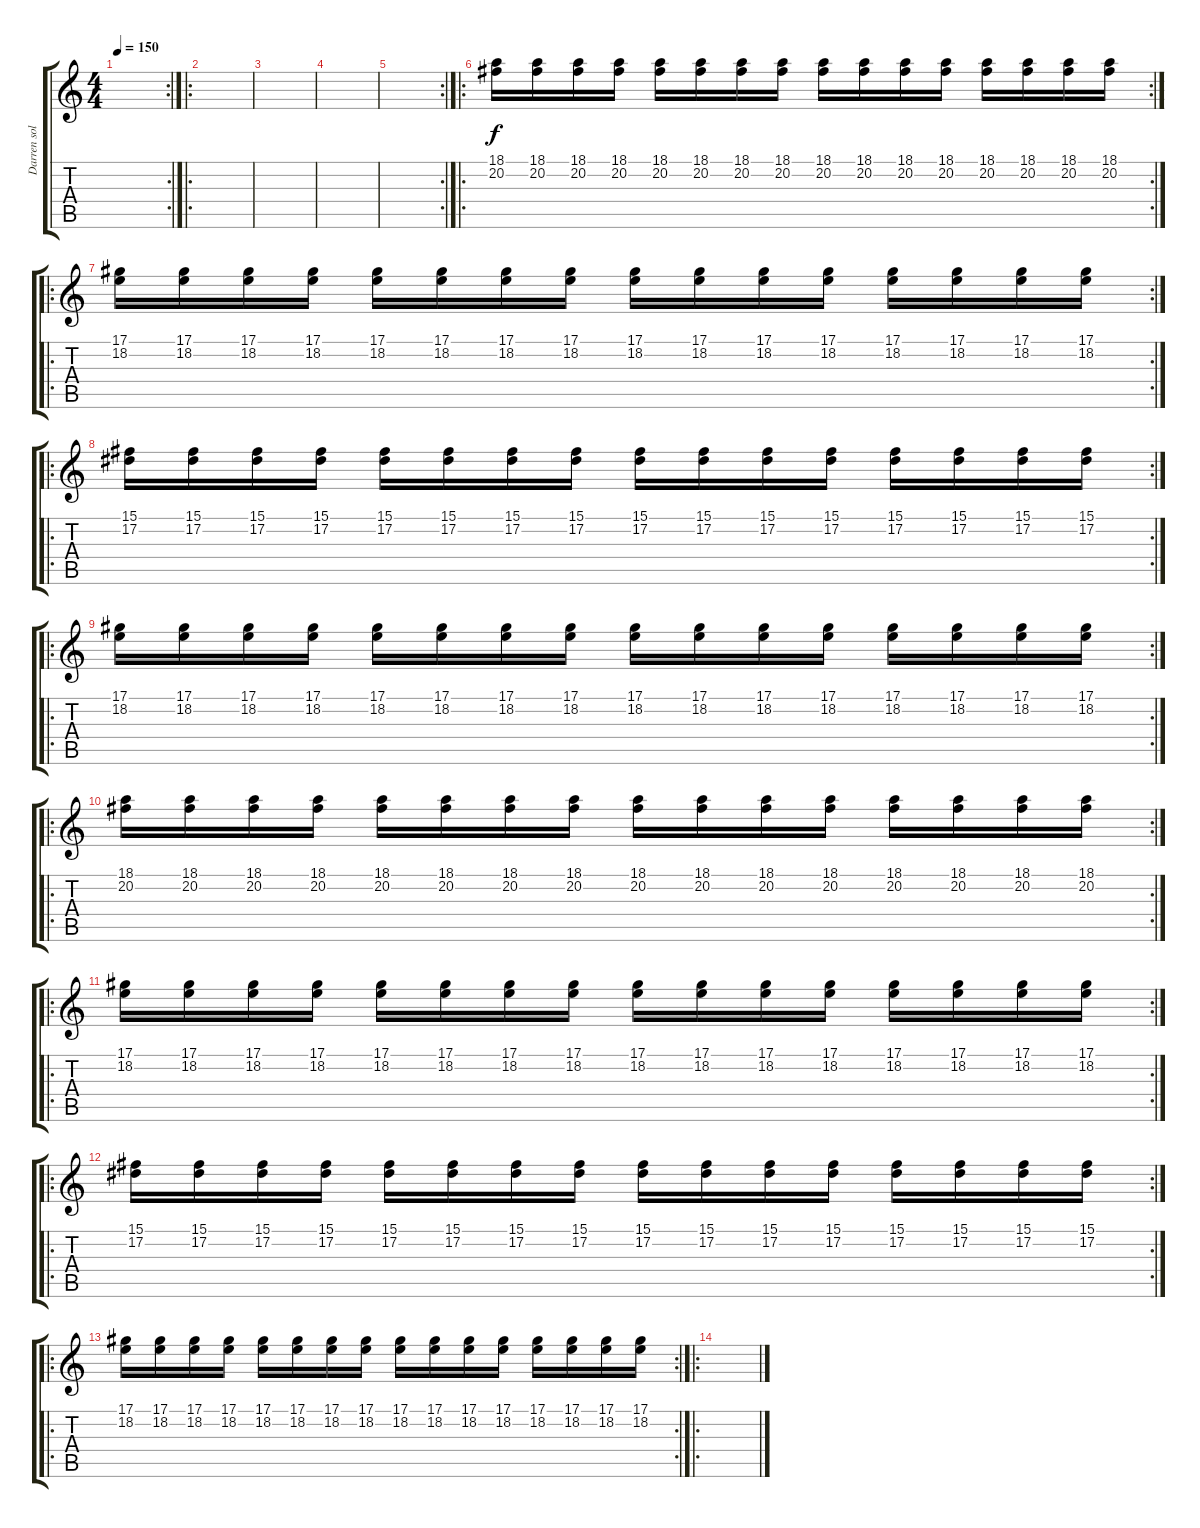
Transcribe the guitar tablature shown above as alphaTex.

\track ("Darren solo" "Darren sol") {instrument sitar}
\staff {score tabs}
\tuning (Eb4 Bb3 Gb3 Db3 Ab2 Db2) {hide}
\rc 2
\ts (4 4)
\tempo 150
\clef g2
\ks c
|
\ro
|
|
|
\rc 2
|
\ro
\rc 2
(18.1 20.2).16 (18.1 20.2).16 (18.1 20.2).16 (18.1 20.2).16 (18.1 20.2).16 (18.1 20.2).16 (18.1 20.2).16 (18.1 20.2).16 (18.1 20.2).16 (18.1 20.2).16 (18.1 20.2).16 (18.1 20.2).16 (18.1 20.2).16 (18.1 20.2).16 (18.1 20.2).16 (18.1 20.2).16 |
\ro
\rc 2
(17.1 18.2).16 (17.1 18.2).16 (17.1 18.2).16 (17.1 18.2).16 (17.1 18.2).16 (17.1 18.2).16 (17.1 18.2).16 (17.1 18.2).16 (17.1 18.2).16 (17.1 18.2).16 (17.1 18.2).16 (17.1 18.2).16 (17.1 18.2).16 (17.1 18.2).16 (17.1 18.2).16 (17.1 18.2).16 |
\ro
\rc 2
(15.1 17.2).16 (15.1 17.2).16 (15.1 17.2).16 (15.1 17.2).16 (15.1 17.2).16 (15.1 17.2).16 (15.1 17.2).16 (15.1 17.2).16 (15.1 17.2).16 (15.1 17.2).16 (15.1 17.2).16 (15.1 17.2).16 (15.1 17.2).16 (15.1 17.2).16 (15.1 17.2).16 (15.1 17.2).16 |
\ro
\rc 2
(17.1 18.2).16 (17.1 18.2).16 (17.1 18.2).16 (17.1 18.2).16 (17.1 18.2).16 (17.1 18.2).16 (17.1 18.2).16 (17.1 18.2).16 (17.1 18.2).16 (17.1 18.2).16 (17.1 18.2).16 (17.1 18.2).16 (17.1 18.2).16 (17.1 18.2).16 (17.1 18.2).16 (17.1 18.2).16 |
\ro
\rc 2
(18.1 20.2).16 (18.1 20.2).16 (18.1 20.2).16 (18.1 20.2).16 (18.1 20.2).16 (18.1 20.2).16 (18.1 20.2).16 (18.1 20.2).16 (18.1 20.2).16 (18.1 20.2).16 (18.1 20.2).16 (18.1 20.2).16 (18.1 20.2).16 (18.1 20.2).16 (18.1 20.2).16 (18.1 20.2).16 |
\ro
\rc 2
(17.1 18.2).16 (17.1 18.2).16 (17.1 18.2).16 (17.1 18.2).16 (17.1 18.2).16 (17.1 18.2).16 (17.1 18.2).16 (17.1 18.2).16 (17.1 18.2).16 (17.1 18.2).16 (17.1 18.2).16 (17.1 18.2).16 (17.1 18.2).16 (17.1 18.2).16 (17.1 18.2).16 (17.1 18.2).16 |
\ro
\rc 2
(15.1 17.2).16 (15.1 17.2).16 (15.1 17.2).16 (15.1 17.2).16 (15.1 17.2).16 (15.1 17.2).16 (15.1 17.2).16 (15.1 17.2).16 (15.1 17.2).16 (15.1 17.2).16 (15.1 17.2).16 (15.1 17.2).16 (15.1 17.2).16 (15.1 17.2).16 (15.1 17.2).16 (15.1 17.2).16 |
\ro
\rc 2
(17.1 18.2).16 (17.1 18.2).16 (17.1 18.2).16 (17.1 18.2).16 (17.1 18.2).16 (17.1 18.2).16 (17.1 18.2).16 (17.1 18.2).16 (17.1 18.2).16 (17.1 18.2).16 (17.1 18.2).16 (17.1 18.2).16 (17.1 18.2).16 (17.1 18.2).16 (17.1 18.2).16 (17.1 18.2).16 |
\ro
